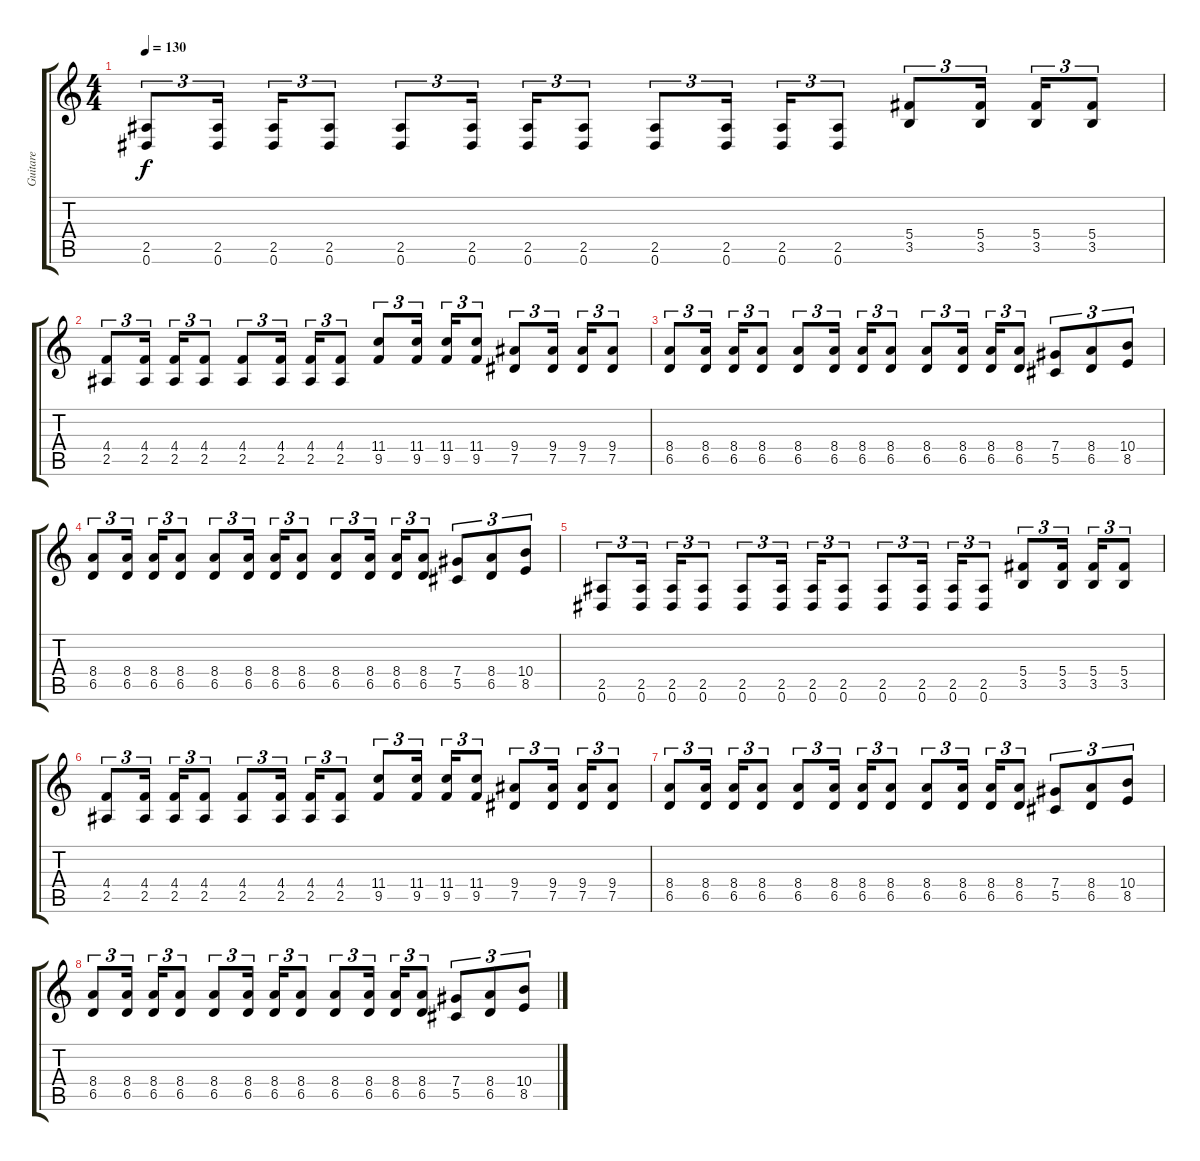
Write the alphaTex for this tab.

\track ("Guitare" "Guitare") {instrument distortionguitar}
\staff {score tabs}
\tuning (Eb4 Bb3 Gb3 Db3 Ab2 Eb2) {hide}
\ts (4 4)
\tempo 130
\clef g2
\ks c
(2.5 0.6).8{tu (3 2) dy f} (2.5 0.6).16{tu (3 2)} (2.5 0.6).16{tu (3 2)} (2.5 0.6).8{tu (3 2)} (2.5 0.6).8{tu (3 2)} (2.5 0.6).16{tu (3 2)} (2.5 0.6).16{tu (3 2)} (2.5 0.6).8{tu (3 2)} (2.5 0.6).8{tu (3 2)} (2.5 0.6).16{tu (3 2)} (2.5 0.6).16{tu (3 2)} (2.5 0.6).8{tu (3 2)} (5.4 3.5).8{tu (3 2)} (5.4 3.5).16{tu (3 2)} (5.4 3.5).16{tu (3 2)} (5.4 3.5).8{tu (3 2)} |
(4.4 2.5).8{tu (3 2)} (4.4 2.5).16{tu (3 2)} (4.4 2.5).16{tu (3 2)} (4.4 2.5).8{tu (3 2)} (4.4 2.5).8{tu (3 2)} (4.4 2.5).16{tu (3 2)} (4.4 2.5).16{tu (3 2)} (4.4 2.5).8{tu (3 2)} (11.4 9.5).8{tu (3 2)} (11.4 9.5).16{tu (3 2)} (11.4 9.5).16{tu (3 2)} (11.4 9.5).8{tu (3 2)} (9.4 7.5).8{tu (3 2)} (9.4 7.5).16{tu (3 2)} (9.4 7.5).16{tu (3 2)} (9.4 7.5).8{tu (3 2)} |
(8.4 6.5).8{tu (3 2)} (8.4 6.5).16{tu (3 2)} (8.4 6.5).16{tu (3 2)} (8.4 6.5).8{tu (3 2)} (8.4 6.5).8{tu (3 2)} (8.4 6.5).16{tu (3 2)} (8.4 6.5).16{tu (3 2)} (8.4 6.5).8{tu (3 2)} (8.4 6.5).8{tu (3 2)} (8.4 6.5).16{tu (3 2)} (8.4 6.5).16{tu (3 2)} (8.4 6.5).8{tu (3 2)} (7.4 5.5).8{tu (3 2)} (8.4 6.5).8{tu (3 2)} (10.4 8.5).8{tu (3 2)} |
(8.4 6.5).8{tu (3 2)} (8.4 6.5).16{tu (3 2)} (8.4 6.5).16{tu (3 2)} (8.4 6.5).8{tu (3 2)} (8.4 6.5).8{tu (3 2)} (8.4 6.5).16{tu (3 2)} (8.4 6.5).16{tu (3 2)} (8.4 6.5).8{tu (3 2)} (8.4 6.5).8{tu (3 2)} (8.4 6.5).16{tu (3 2)} (8.4 6.5).16{tu (3 2)} (8.4 6.5).8{tu (3 2)} (7.4 5.5).8{tu (3 2)} (8.4 6.5).8{tu (3 2)} (10.4 8.5).8{tu (3 2)} |
(2.5 0.6).8{tu (3 2)} (2.5 0.6).16{tu (3 2)} (2.5 0.6).16{tu (3 2)} (2.5 0.6).8{tu (3 2)} (2.5 0.6).8{tu (3 2)} (2.5 0.6).16{tu (3 2)} (2.5 0.6).16{tu (3 2)} (2.5 0.6).8{tu (3 2)} (2.5 0.6).8{tu (3 2)} (2.5 0.6).16{tu (3 2)} (2.5 0.6).16{tu (3 2)} (2.5 0.6).8{tu (3 2)} (5.4 3.5).8{tu (3 2)} (5.4 3.5).16{tu (3 2)} (5.4 3.5).16{tu (3 2)} (5.4 3.5).8{tu (3 2)} |
(4.4 2.5).8{tu (3 2)} (4.4 2.5).16{tu (3 2)} (4.4 2.5).16{tu (3 2)} (4.4 2.5).8{tu (3 2)} (4.4 2.5).8{tu (3 2)} (4.4 2.5).16{tu (3 2)} (4.4 2.5).16{tu (3 2)} (4.4 2.5).8{tu (3 2)} (11.4 9.5).8{tu (3 2)} (11.4 9.5).16{tu (3 2)} (11.4 9.5).16{tu (3 2)} (11.4 9.5).8{tu (3 2)} (9.4 7.5).8{tu (3 2)} (9.4 7.5).16{tu (3 2)} (9.4 7.5).16{tu (3 2)} (9.4 7.5).8{tu (3 2)} |
(8.4 6.5).8{tu (3 2)} (8.4 6.5).16{tu (3 2)} (8.4 6.5).16{tu (3 2)} (8.4 6.5).8{tu (3 2)} (8.4 6.5).8{tu (3 2)} (8.4 6.5).16{tu (3 2)} (8.4 6.5).16{tu (3 2)} (8.4 6.5).8{tu (3 2)} (8.4 6.5).8{tu (3 2)} (8.4 6.5).16{tu (3 2)} (8.4 6.5).16{tu (3 2)} (8.4 6.5).8{tu (3 2)} (7.4 5.5).8{tu (3 2)} (8.4 6.5).8{tu (3 2)} (10.4 8.5).8{tu (3 2)} |
(8.4 6.5).8{tu (3 2)} (8.4 6.5).16{tu (3 2)} (8.4 6.5).16{tu (3 2)} (8.4 6.5).8{tu (3 2)} (8.4 6.5).8{tu (3 2)} (8.4 6.5).16{tu (3 2)} (8.4 6.5).16{tu (3 2)} (8.4 6.5).8{tu (3 2)} (8.4 6.5).8{tu (3 2)} (8.4 6.5).16{tu (3 2)} (8.4 6.5).16{tu (3 2)} (8.4 6.5).8{tu (3 2)} (7.4 5.5).8{tu (3 2)} (8.4 6.5).8{tu (3 2)} (10.4 8.5).8{tu (3 2)}
